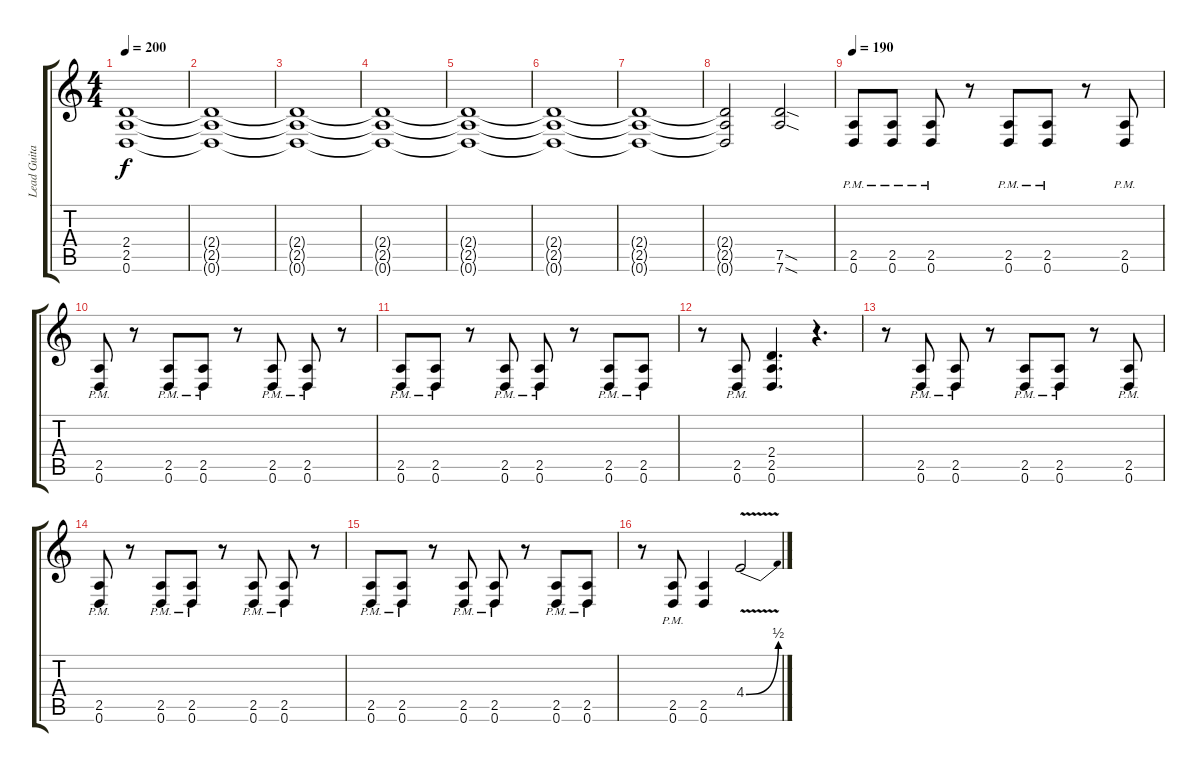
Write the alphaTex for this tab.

\track ("Lead Guitar 1" "Lead Guita") {instrument distortionguitar}
\staff {score tabs}
\tuning (D4 A3 F3 C3 G2 D2) {hide}
\ts (4 4)
\tempo 200
\clef g2
\ks c
(2.4 2.5 0.6).1{dy f} |
(2.4{t} 2.5{t} 0.6{t}).1 |
(2.4{t} 2.5{t} 0.6{t}).1 |
(2.4{t} 2.5{t} 0.6{t}).1 |
(2.4{t} 2.5{t} 0.6{t}).1 |
(2.4{t} 2.5{t} 0.6{t}).1 |
(2.4{t} 2.5{t} 0.6{t}).1 |
(2.4{t} 2.5{t} 0.6{t}).2 (7.5{sod} 7.6{sod}).2 |
\tempo 190
(2.5{pm} 0.6{pm}).8 (2.5{pm} 0.6{pm}).8 (2.5{pm} 0.6{pm}).8 r.8 (2.5{pm} 0.6{pm}).8 (2.5{pm} 0.6{pm}).8 r.8 (2.5{pm} 0.6{pm}).8 |
(2.5{pm} 0.6{pm}).8 r.8 (2.5{pm} 0.6{pm}).8 (2.5{pm} 0.6{pm}).8 r.8 (2.5{pm} 0.6{pm}).8 (2.5{pm} 0.6{pm}).8 r.8 |
(2.5{pm} 0.6{pm}).8 (2.5{pm} 0.6{pm}).8 r.8 (2.5{pm} 0.6{pm}).8 (2.5{pm} 0.6{pm}).8 r.8 (2.5{pm} 0.6{pm}).8 (2.5{pm} 0.6{pm}).8 |
r.8 (2.5{pm} 0.6{pm}).8 (2.4 2.5 0.6).4{d} r.4{d} |
r.8 (2.5{pm} 0.6{pm}).8 (2.5{pm} 0.6{pm}).8 r.8 (2.5{pm} 0.6{pm}).8 (2.5{pm} 0.6{pm}).8 r.8 (2.5{pm} 0.6{pm}).8 |
(2.5{pm} 0.6{pm}).8 r.8 (2.5{pm} 0.6{pm}).8 (2.5{pm} 0.6{pm}).8 r.8 (2.5{pm} 0.6{pm}).8 (2.5{pm} 0.6{pm}).8 r.8 |
(2.5{pm} 0.6{pm}).8 (2.5{pm} 0.6{pm}).8 r.8 (2.5{pm} 0.6{pm}).8 (2.5{pm} 0.6{pm}).8 r.8 (2.5{pm} 0.6{pm}).8 (2.5{pm} 0.6{pm}).8 |
r.8 (2.5{pm} 0.6{pm}).8 (2.5 0.6).4 4.4{be (bend 0 0 60 2) v}.2
